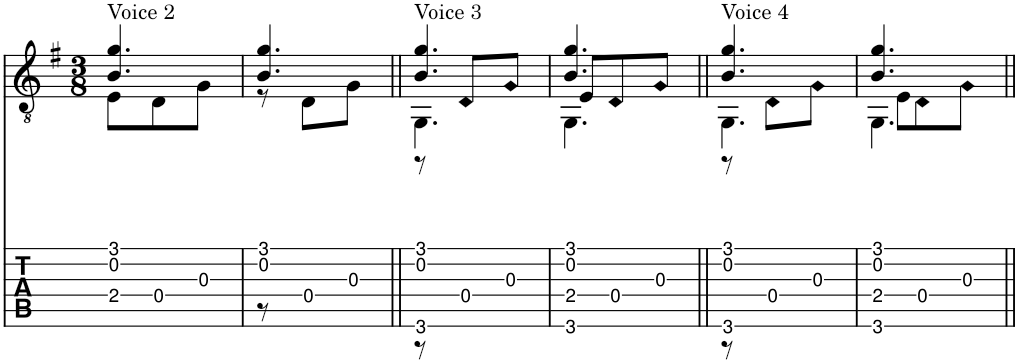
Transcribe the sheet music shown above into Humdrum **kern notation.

**kern	**kern
*part1	*part1
*staff2	*staff1
*I"Guitar	*
*I'Guit.	*
*stria6	*
*	*clefGv2
*k[f#]	*k[f#]
*M3/8	*M3/8
=1	=1
*^	*^
!	!	!LO:TX:a:t=Voice 2	!
4.B 4.g	8EL	4.B/ 4.g/	8E\L
.	8D	.	8D\
.	8GJ	.	8G\J
=2	=2	=2	=2
4.B 4.g	8r	4.B/ 4.g/	8r
.	8DL	.	8D\L
.	8GJ	.	8G\J
=3||	=3||	=3||	=3||
*	*^	*	*^
!	!	!	!LO:TX:a:t=Voice 3	!	!
4.B 4.g	4.GG	8r	4.B/ 4.g/	4.GG\	8r
.	.	8DL	.	.	8D/L
.	.	8GJ	.	.	8G/J
=4	=4	=4	=4	=4	=4
4.B 4.g	4.GG	8EL	4.B/ 4.g/	4.GG\	8E/L
.	.	8D	.	.	8D/
.	.	8GJ	.	.	8G/J
=5||	=5||	=5||	=5||	=5||	=5||
!	!	!	!LO:TX:a:t=Voice 4	!	!
4.B 4.g	4.GG	8r	4.B/ 4.g/	4.GG\	8r
.	.	8DL	.	.	8D\L
.	.	8GJ	.	.	8G\J
=6	=6	=6	=6	=6	=6
4.B 4.g	4.GG	8EL	4.B/ 4.g/	4.GG\	8E\L
.	.	8D	.	.	8D\
.	.	8GJ	.	.	8G\J
*v	*v	*v	*	*	*
*	*v	*v	*v
=||	=||
*-	*-
